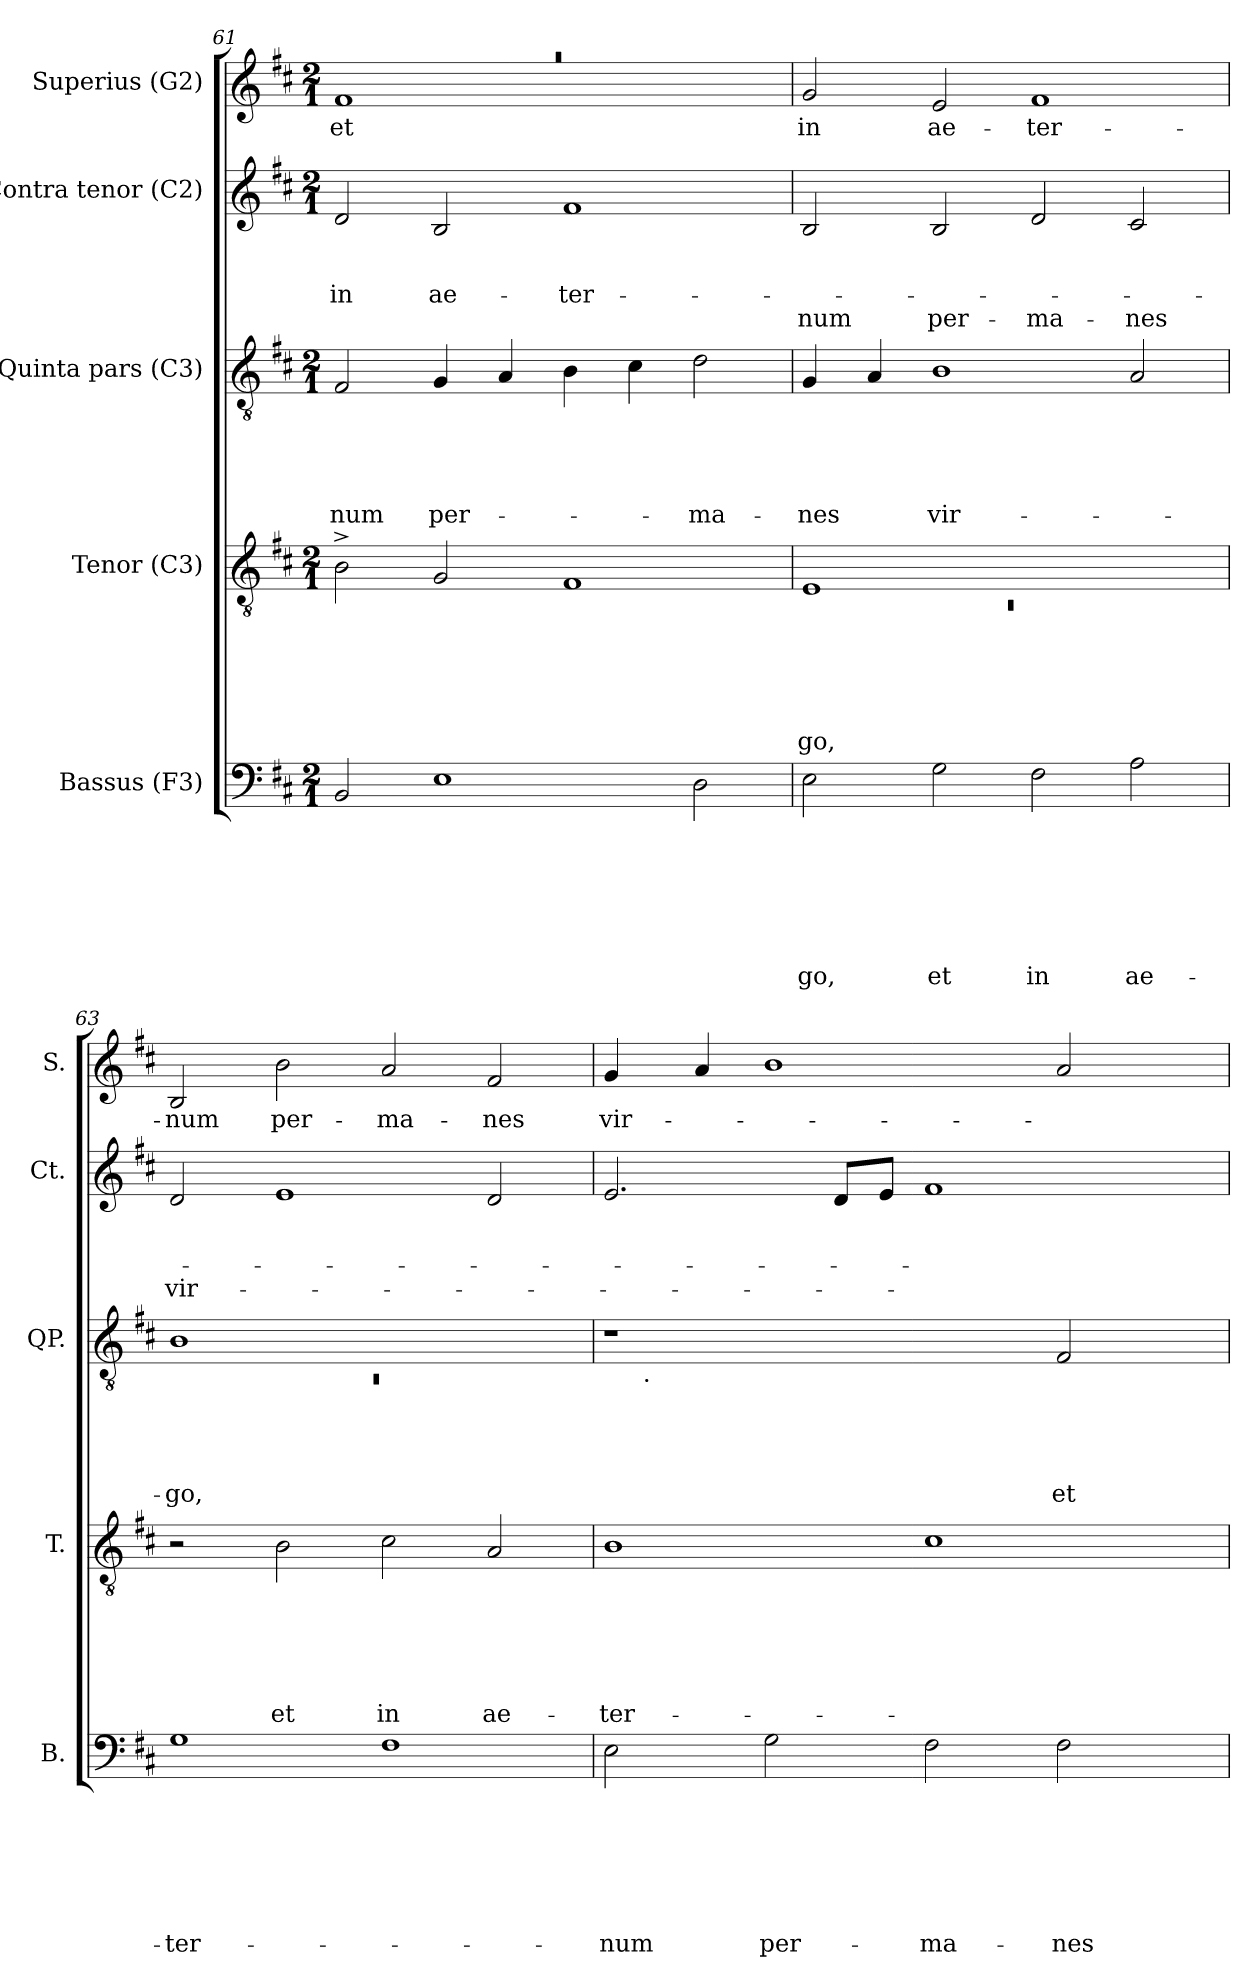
**kern	**text	**text	**text	**text	**text	**text	**text	**kern	**text	**text	**text	**text	**text	**text	**kern	**text	**text	**text	**text	**text	**kern	**text	**text	**text	**text	**kern	**text
*part5	*part5	*part5	*part5	*part5	*part5	*part5	*part5	*part4	*part4	*part4	*part4	*part4	*part4	*part4	*part3	*part3	*part3	*part3	*part3	*part3	*part2	*part2	*part2	*part2	*part2	*part1	*part1
*staff5	*staff5	*staff5	*staff5	*staff5	*staff5	*staff5	*staff5	*staff4	*staff4	*staff4	*staff4	*staff4	*staff4	*staff4	*staff3	*staff3	*staff3	*staff3	*staff3	*staff3	*staff2	*staff2	*staff2	*staff2	*staff2	*staff1	*staff1
*I"Bassus (F3)	*	*	*	*	*	*	*	*I"Tenor (C3)	*	*	*	*	*	*	*I"Quinta pars (C3)	*	*	*	*	*	*I"Contra tenor (C2)	*	*	*	*	*I"Superius (G2)	*
*I'B.	*	*	*	*	*	*	*	*I'T.	*	*	*	*	*	*	*I'QP.	*	*	*	*	*	*I'Ct.	*	*	*	*	*I'S.	*
!!LO:PB:g=z
*clefF4	*	*	*	*	*	*	*	*clefGv2	*	*	*	*	*	*	*clefGv2	*	*	*	*	*	*clefG2	*	*	*	*	*clefG2	*
*k[f#c#]	*	*	*	*	*	*	*	*k[f#c#]	*	*	*	*	*	*	*k[f#c#]	*	*	*	*	*	*k[f#c#]	*	*	*	*	*k[f#c#]	*
*D:	*	*	*	*	*	*	*	*D:	*	*	*	*	*	*	*D:	*	*	*	*	*	*D:	*	*	*	*	*D:	*
*M2/1	*	*	*	*	*	*	*	*M2/1	*	*	*	*	*	*	*M2/1	*	*	*	*	*	*M2/1	*	*	*	*	*M2/1	*
=61	=61	=61	=61	=61	=61	=61	=61	=61	=61	=61	=61	=61	=61	=61	=61	=61	=61	=61	=61	=61	=61	=61	=61	=61	=61	=61	=61
!	!	!	!	!	!	!	!	!	!	!	!	!	!	!	!	!	!	!	!	!LO:LY:b	!	!	!	!LO:LY:b	!	!LO:N:vis=1	!LO:LY:b
*	*	*	*	*	*	*	*	*	*	*	*	*	*	*	*	*	*	*	*	*	*	*	*	*	*	*^	*
2BB/	.	.	.	.	.	.	.	2B^>\	.	.	.	.	.	.	2F#/	.	.	.	.	-num	2d/	.	.	in	.	0raa	1f#	et
!	!	!	!	!	!	!	!	!	!	!	!	!	!	!	!	!	!	!	!	!LO:LY:b	!	!	!	!LO:LY:b	!	!	!	!
1E	.	.	.	.	.	.	.	2G/	.	.	.	.	.	.	4G/	.	.	.	.	per-	2B/	.	.	ae-	.	.	.	.
.	.	.	.	.	.	.	.	.	.	.	.	.	.	.	4A/	.	.	.	.	.	.	.	.	.	.	.	.	.
!	!	!	!	!	!	!	!	!	!	!	!	!	!	!	!	!	!	!	!	!	!	!	!	!LO:LY:b	!	!	!	!
.	.	.	.	.	.	.	.	1F#	.	.	.	.	.	.	4B\	.	.	.	.	.	1f#	.	.	-ter-	.	.	1ryy	.
.	.	.	.	.	.	.	.	.	.	.	.	.	.	.	4c#\	.	.	.	.	.	.	.	.	.	.	.	.	.
!	!	!	!	!	!	!	!	!	!	!	!	!	!	!	!	!	!	!	!	!LO:LY:b	!	!	!	!	!	!	!	!
2D\	.	.	.	.	.	.	.	.	.	.	.	.	.	.	2d\	.	.	.	.	-ma-	.	.	.	.	.	.	.	.
*	*	*	*	*	*	*	*	*	*	*	*	*	*	*	*	*	*	*	*	*	*	*	*	*	*	*v	*v	*
=62	=62	=62	=62	=62	=62	=62	=62	=62	=62	=62	=62	=62	=62	=62	=62	=62	=62	=62	=62	=62	=62	=62	=62	=62	=62	=62	=62
*	*	*	*	*	*	*	*	*^	*	*	*	*	*	*	*	*	*	*	*	*	*	*	*	*	*	*	*
!	!	!	!	!	!	!	!LO:LY:b	!	!LO:N:vis=1	!	!	!	!	!	!LO:LY:b	!	!	!	!	!	!LO:LY:b	!	!	!	!	!LO:LY:b	!	!LO:LY:b
2E\	.	.	.	.	.	.	-go,	1E	0rC	.	.	.	.	.	-go,	4G/	.	.	.	.	-nes	2B/	.	.	.	-num	2g/	in
.	.	.	.	.	.	.	.	.	.	.	.	.	.	.	.	4A/	.	.	.	.	.	.	.	.	.	.	.	.
!	!	!	!	!	!	!	!LO:LY:b	!	!	!	!	!	!	!	!	!	!	!	!	!	!LO:LY:b	!	!	!	!	!LO:LY:b	!	!LO:LY:b
2G\	.	.	.	.	.	.	et	.	.	.	.	.	.	.	.	1B	.	.	.	.	vir-	2B/	.	.	.	per-	2e/	ae-
!	!	!	!	!	!	!	!LO:LY:b	!	!	!	!	!	!	!	!	!	!	!	!	!	!	!	!	!	!	!LO:LY:b	!	!LO:LY:b
2F#\	.	.	.	.	.	.	in	1ryy	.	.	.	.	.	.	.	.	.	.	.	.	.	2d/	.	.	.	-ma-	1f#	-ter-
!	!	!	!	!	!	!	!LO:LY:b	!	!	!	!	!	!	!	!	!	!	!	!	!	!	!	!	!	!	!LO:LY:b	!	!
2A\	.	.	.	.	.	.	ae-	.	.	.	.	.	.	.	.	2A/	.	.	.	.	.	2c#/	.	.	.	-nes	.	.
*	*	*	*	*	*	*	*	*v	*v	*	*	*	*	*	*	*	*	*	*	*	*	*	*	*	*	*	*	*
=63	=63	=63	=63	=63	=63	=63	=63	=63	=63	=63	=63	=63	=63	=63	=63	=63	=63	=63	=63	=63	=63	=63	=63	=63	=63	=63	=63
*	*	*	*	*	*	*	*	*	*	*	*	*	*	*	*^	*	*	*	*	*	*	*	*	*	*	*	*
!	!	!	!	!	!	!	!LO:LY:b	!	!	!	!	!	!	!	!	!LO:N:vis=1	!	!	!	!	!LO:LY:b	!	!	!	!	!LO:LY:b	!	!LO:LY:b
1G	.	.	.	.	.	.	-ter-	2r	.	.	.	.	.	.	1B	0rC	.	.	.	.	-go,	2d/	.	.	.	vir-	2B/	-num
!	!	!	!	!	!	!	!	!	!	!	!	!	!	!LO:LY:b	!	!	!	!	!	!	!	!	!	!	!	!	!	!LO:LY:b
.	.	.	.	.	.	.	.	2B\	.	.	.	.	.	et	.	.	.	.	.	.	.	1e	.	.	.	.	2b\	per-
!	!	!	!	!	!	!	!	!	!	!	!	!	!	!LO:LY:b	!	!	!	!	!	!	!	!	!	!	!	!	!	!LO:LY:b
1F#	.	.	.	.	.	.	.	2c#\	.	.	.	.	.	in	1ryy	.	.	.	.	.	.	.	.	.	.	.	2a/	-ma-
!	!	!	!	!	!	!	!	!	!	!	!	!	!	!LO:LY:b	!	!	!	!	!	!	!	!	!	!	!	!	!	!LO:LY:b
.	.	.	.	.	.	.	.	2A/	.	.	.	.	.	ae-	.	.	.	.	.	.	.	2d/	.	.	.	.	2f#/	-nes
=64	=64	=64	=64	=64	=64	=64	=64	=64	=64	=64	=64	=64	=64	=64	=64	=64	=64	=64	=64	=64	=64	=64	=64	=64	=64	=64	=64	=64
!	!	!	!	!	!	!	!LO:LY:b	!	!	!	!	!	!	!LO:LY:b	!	!	!	!	!	!	!	!	!	!	!	!	!	!LO:LY:b
2E\	.	.	.	.	.	.	-num	1B	.	.	.	.	.	-ter-	1r	16.ryy	.	.	.	.	.	2.e/	.	.	.	.	4g/	vir-
!	!	!	!	!	!	!	!	!	!	!	!	!	!	!	!	!LO:TX:b:t=.	!	!	!	!	!	!	!	!	!	!	!	!
.	.	.	.	.	.	.	.	.	.	.	.	.	.	.	.	1ryy	.	.	.	.	.	.	.	.	.	.	.	.
.	.	.	.	.	.	.	.	.	.	.	.	.	.	.	.	.	.	.	.	.	.	.	.	.	.	.	4a/	.
!	!	!	!	!	!	!	!LO:LY:b	!	!	!	!	!	!	!	!	!	!	!	!	!	!	!	!	!	!	!	!	!
2G\	.	.	.	.	.	.	per-	.	.	.	.	.	.	.	.	.	.	.	.	.	.	.	.	.	.	.	1b	.
.	.	.	.	.	.	.	.	.	.	.	.	.	.	.	.	.	.	.	.	.	.	8d/L	.	.	.	.	.	.
.	.	.	.	.	.	.	.	.	.	.	.	.	.	.	.	.	.	.	.	.	.	8e/J	.	.	.	.	.	.
!	!	!	!	!	!	!	!LO:LY:b	!	!	!	!	!	!	!	!	!	!	!	!	!	!	!	!	!	!	!	!	!
2F#\	.	.	.	.	.	.	-ma-	1c#	.	.	.	.	.	.	2ryy	.	.	.	.	.	.	1f#	.	.	.	.	.	.
.	.	.	.	.	.	.	.	.	.	.	.	.	.	.	.	2ryy	.	.	.	.	.	.	.	.	.	.	.	.
!	!	!	!	!	!	!	!LO:LY:b	!	!	!	!	!	!	!	!	!	!	!	!	!	!LO:LY:b	!	!	!	!	!	!	!
2F#\	.	.	.	.	.	.	-nes	.	.	.	.	.	.	.	2F#/	.	.	.	.	.	et	.	.	.	.	.	2a/	.
.	.	.	.	.	.	.	.	.	.	.	.	.	.	.	.	4ryy	.	.	.	.	.	.	.	.	.	.	.	.
.	.	.	.	.	.	.	.	.	.	.	.	.	.	.	.	8ryy	.	.	.	.	.	.	.	.	.	.	.	.
.	.	.	.	.	.	.	.	.	.	.	.	.	.	.	.	32ryy	.	.	.	.	.	.	.	.	.	.	.	.
*	*	*	*	*	*	*	*	*	*	*	*	*	*	*	*v	*v	*	*	*	*	*	*	*	*	*	*	*	*
=	=	=	=	=	=	=	=	=	=	=	=	=	=	=	=	=	=	=	=	=	=	=	=	=	=	=	=
*-	*-	*-	*-	*-	*-	*-	*-	*-	*-	*-	*-	*-	*-	*-	*-	*-	*-	*-	*-	*-	*-	*-	*-	*-	*-	*-	*-
